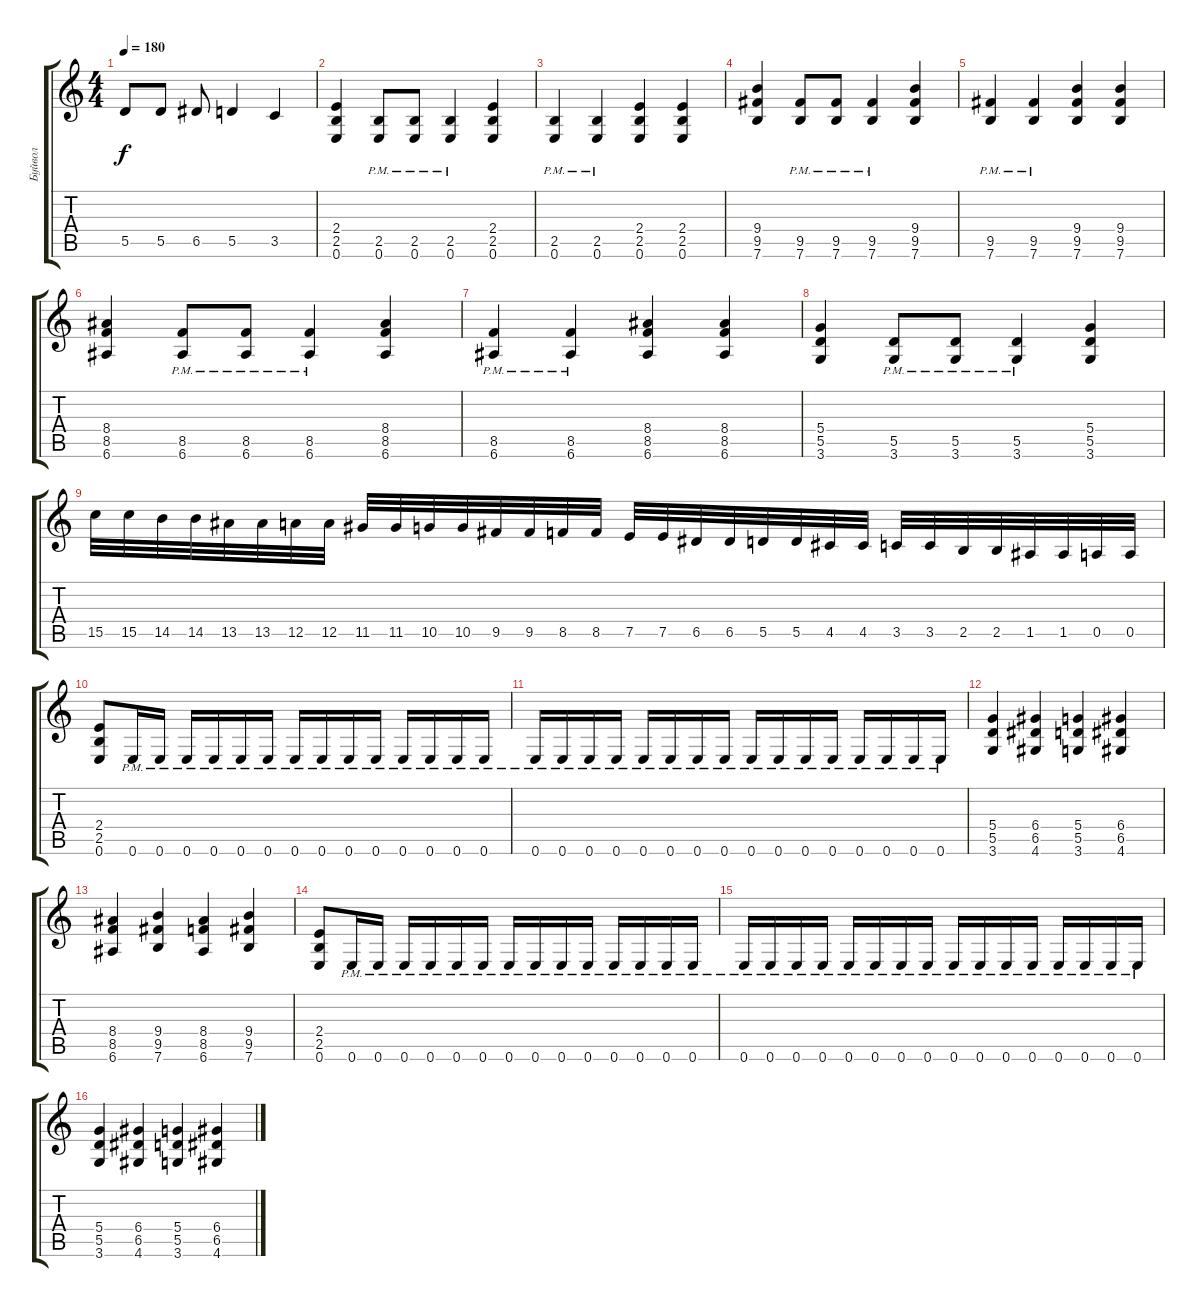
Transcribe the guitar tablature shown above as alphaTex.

\track ("Буйвол" "Буйвол") {instrument distortionguitar}
\staff {score tabs}
\tuning (E4 B3 G3 D3 A2 E2) {hide}
\ts (4 4)
\tempo 180
\clef g2
\ks c
5.5.8{dy f} 5.5.8 6.5.8 5.5.4 3.5.4 |
(2.4 2.5 0.6).4 (2.5{pm} 0.6{pm}).8 (2.5{pm} 0.6{pm}).8 (2.5{pm} 0.6{pm}).4 (2.4 2.5 0.6).4 |
(2.5{pm} 0.6{pm}).4 (2.5{pm} 0.6{pm}).4 (2.4 2.5 0.6).4 (2.4 2.5 0.6).4 |
(9.4 9.5 7.6).4 (9.5{pm} 7.6{pm}).8 (9.5{pm} 7.6{pm}).8 (9.5{pm} 7.6{pm}).4 (9.4 9.5 7.6).4 |
(9.5{pm} 7.6{pm}).4 (9.5{pm} 7.6{pm}).4 (9.4 9.5 7.6).4 (9.4 9.5 7.6).4 |
(8.4 8.5 6.6).4 (8.5{pm} 6.6{pm}).8 (8.5{pm} 6.6{pm}).8 (8.5{pm} 6.6{pm}).4 (8.4 8.5 6.6).4 |
(8.5{pm} 6.6{pm}).4 (8.5{pm} 6.6{pm}).4 (8.4 8.5 6.6).4 (8.4 8.5 6.6).4 |
(5.4 5.5 3.6).4 (5.5{pm} 3.6{pm}).8 (5.5{pm} 3.6{pm}).8 (5.5{pm} 3.6{pm}).4 (5.4 5.5 3.6).4 |
15.5.32 15.5.32 14.5.32 14.5.32 13.5.32 13.5.32 12.5.32 12.5.32 11.5.32 11.5.32 10.5.32 10.5.32 9.5.32 9.5.32 8.5.32 8.5.32 7.5.32 7.5.32 6.5.32 6.5.32 5.5.32 5.5.32 4.5.32 4.5.32 3.5.32 3.5.32 2.5.32 2.5.32 1.5.32 1.5.32 0.5.32 0.5.32 |
(2.4 2.5 0.6).8 0.6{pm}.16 0.6{pm}.16 0.6{pm}.16 0.6{pm}.16 0.6{pm}.16 0.6{pm}.16 0.6{pm}.16 0.6{pm}.16 0.6{pm}.16 0.6{pm}.16 0.6{pm}.16 0.6{pm}.16 0.6{pm}.16 0.6{pm}.16 |
0.6{pm}.16 0.6{pm}.16 0.6{pm}.16 0.6{pm}.16 0.6{pm}.16 0.6{pm}.16 0.6{pm}.16 0.6{pm}.16 0.6{pm}.16 0.6{pm}.16 0.6{pm}.16 0.6{pm}.16 0.6{pm}.16 0.6{pm}.16 0.6{pm}.16 0.6{pm}.16 |
(5.4 5.5 3.6).4 (6.4 6.5 4.6).4 (5.4 5.5 3.6).4 (6.4 6.5 4.6).4 |
(8.4 8.5 6.6).4 (9.4 9.5 7.6).4 (8.4 8.5 6.6).4 (9.4 9.5 7.6).4 |
(2.4 2.5 0.6).8 0.6{pm}.16 0.6{pm}.16 0.6{pm}.16 0.6{pm}.16 0.6{pm}.16 0.6{pm}.16 0.6{pm}.16 0.6{pm}.16 0.6{pm}.16 0.6{pm}.16 0.6{pm}.16 0.6{pm}.16 0.6{pm}.16 0.6{pm}.16 |
0.6{pm}.16 0.6{pm}.16 0.6{pm}.16 0.6{pm}.16 0.6{pm}.16 0.6{pm}.16 0.6{pm}.16 0.6{pm}.16 0.6{pm}.16 0.6{pm}.16 0.6{pm}.16 0.6{pm}.16 0.6{pm}.16 0.6{pm}.16 0.6{pm}.16 0.6{pm}.16 |
(5.4 5.5 3.6).4 (6.4 6.5 4.6).4 (5.4 5.5 3.6).4 (6.4 6.5 4.6).4
